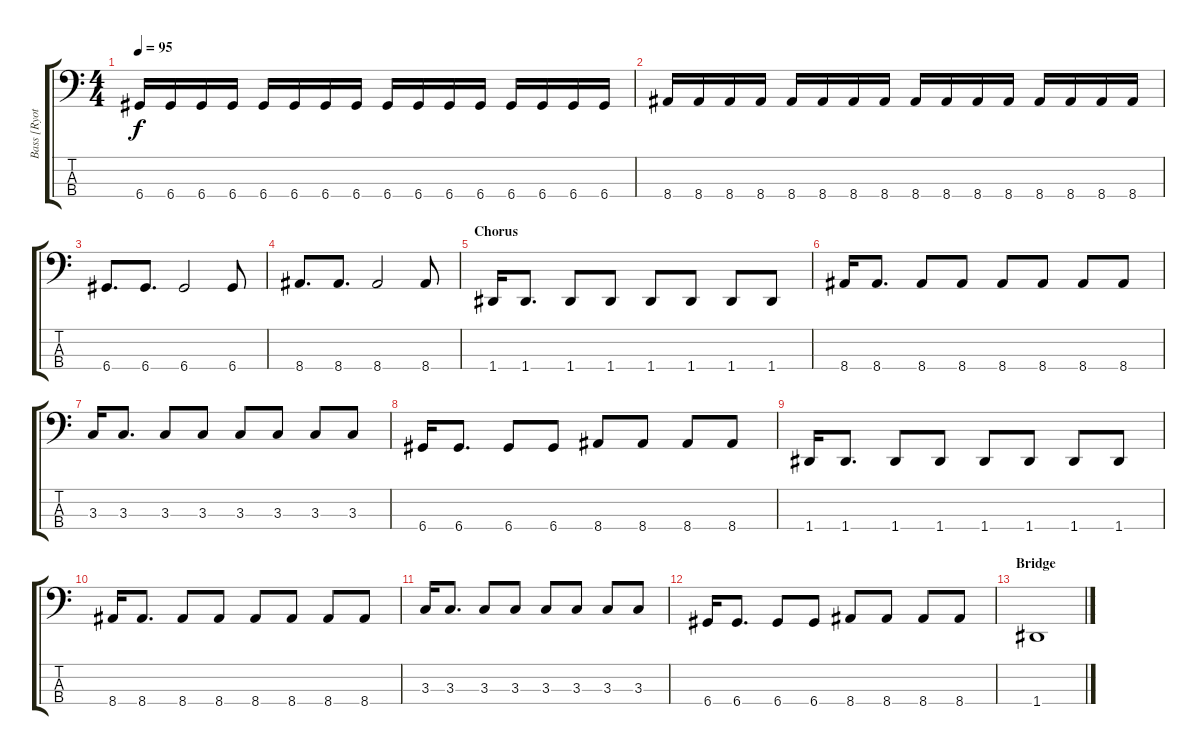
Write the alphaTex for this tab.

\track ("Bass [Ryota]" "Bass [Ryot") {instrument electricbassfinger}
\staff {score tabs}
\tuning (G2 D2 A1 D1) {hide}
\ts (4 4)
\tempo 95
\clef f4
\ks c
6.4.16{dy f} 6.4.16 6.4.16 6.4.16 6.4.16 6.4.16 6.4.16 6.4.16 6.4.16 6.4.16 6.4.16 6.4.16 6.4.16 6.4.16 6.4.16 6.4.16 |
8.4.16 8.4.16 8.4.16 8.4.16 8.4.16 8.4.16 8.4.16 8.4.16 8.4.16 8.4.16 8.4.16 8.4.16 8.4.16 8.4.16 8.4.16 8.4.16 |
6.4.8{d} 6.4.8{d} 6.4.2 6.4.8 |
8.4.8{d} 8.4.8{d} 8.4.2 8.4.8 |
\section ("" "Chorus")
1.4.16 1.4.8{d} 1.4.8 1.4.8 1.4.8 1.4.8 1.4.8 1.4.8 |
8.4.16 8.4.8{d} 8.4.8 8.4.8 8.4.8 8.4.8 8.4.8 8.4.8 |
3.3.16 3.3.8{d} 3.3.8 3.3.8 3.3.8 3.3.8 3.3.8 3.3.8 |
6.4.16 6.4.8{d} 6.4.8 6.4.8 8.4.8 8.4.8 8.4.8 8.4.8 |
1.4.16 1.4.8{d} 1.4.8 1.4.8 1.4.8 1.4.8 1.4.8 1.4.8 |
8.4.16 8.4.8{d} 8.4.8 8.4.8 8.4.8 8.4.8 8.4.8 8.4.8 |
3.3.16 3.3.8{d} 3.3.8 3.3.8 3.3.8 3.3.8 3.3.8 3.3.8 |
6.4.16 6.4.8{d} 6.4.8 6.4.8 8.4.8 8.4.8 8.4.8 8.4.8 |
\section ("" "Bridge")
1.4.1
